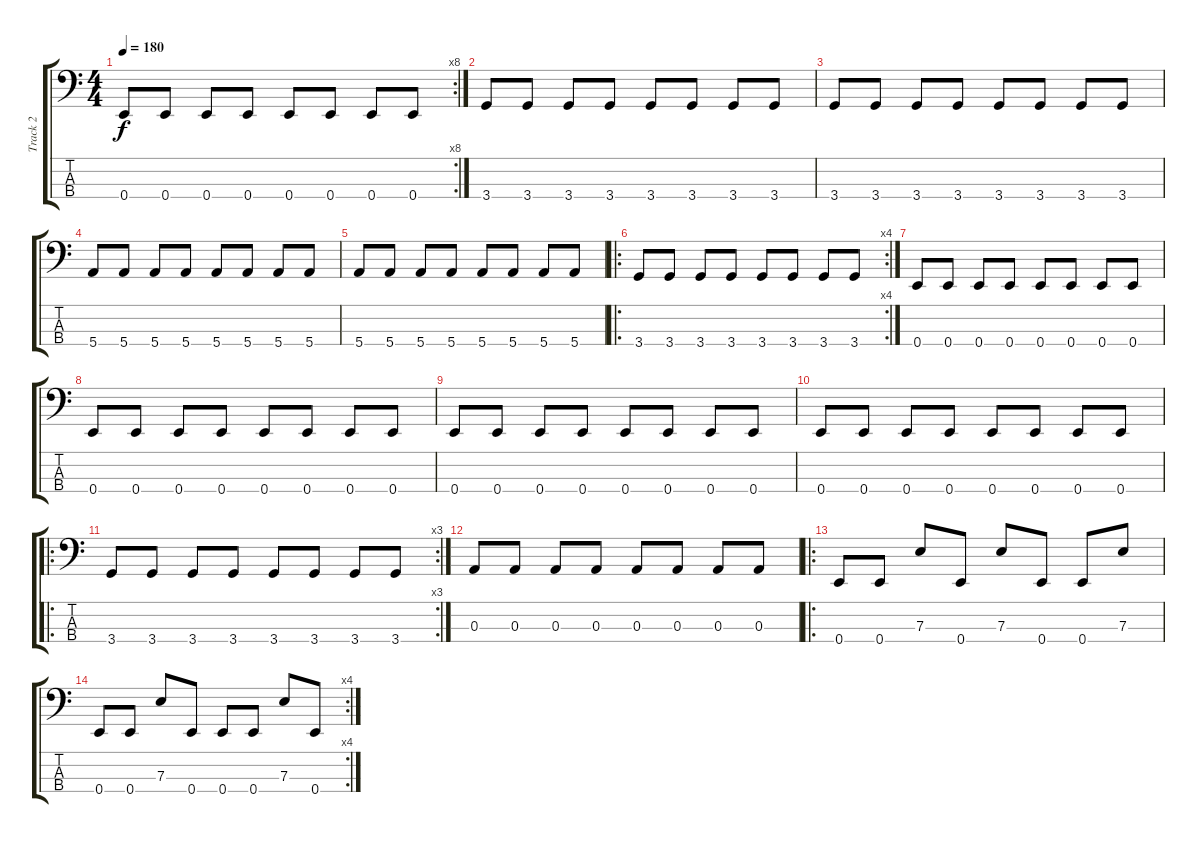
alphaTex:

\track ("Track 2" "Track 2") {instrument electricbasspick}
\staff {score tabs}
\tuning (G2 D2 A1 E1) {hide}
\rc 8
\ts (4 4)
\tempo 180
\clef f4
\ks c
0.4.8{dy f} 0.4.8 0.4.8 0.4.8 0.4.8 0.4.8 0.4.8 0.4.8 |
3.4.8 3.4.8 3.4.8 3.4.8 3.4.8 3.4.8 3.4.8 3.4.8 |
3.4.8 3.4.8 3.4.8 3.4.8 3.4.8 3.4.8 3.4.8 3.4.8 |
5.4.8 5.4.8 5.4.8 5.4.8 5.4.8 5.4.8 5.4.8 5.4.8 |
5.4.8 5.4.8 5.4.8 5.4.8 5.4.8 5.4.8 5.4.8 5.4.8 |
\ro
\rc 4
3.4.8 3.4.8 3.4.8 3.4.8 3.4.8 3.4.8 3.4.8 3.4.8 |
0.4.8 0.4.8 0.4.8 0.4.8 0.4.8 0.4.8 0.4.8 0.4.8 |
0.4.8 0.4.8 0.4.8 0.4.8 0.4.8 0.4.8 0.4.8 0.4.8 |
0.4.8 0.4.8 0.4.8 0.4.8 0.4.8 0.4.8 0.4.8 0.4.8 |
0.4.8 0.4.8 0.4.8 0.4.8 0.4.8 0.4.8 0.4.8 0.4.8 |
\ro
\rc 3
3.4.8 3.4.8 3.4.8 3.4.8 3.4.8 3.4.8 3.4.8 3.4.8 |
0.3.8 0.3.8 0.3.8 0.3.8 0.3.8 0.3.8 0.3.8 0.3.8 |
\ro
0.4.8 0.4.8 7.3.8 0.4.8 7.3.8 0.4.8 0.4.8 7.3.8 |
\rc 4
0.4.8 0.4.8 7.3.8 0.4.8 0.4.8 0.4.8 7.3.8 0.4.8
